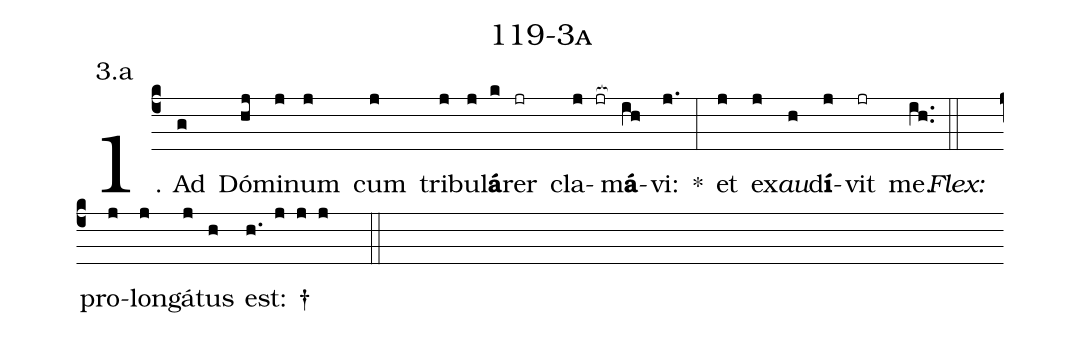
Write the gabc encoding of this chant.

name: 119-3a;
annotation: 3.a;
%%
(c4)1. Ad(g) Dó(hj)mi(j)num(j) cum(j) tri(j)bu(j)l<b>á</b>(k)rer(jr) cla(j jr[ocb:1{])m<b>á</b>(ih[ocb:0}])vi:(j.) *(:) et(j) ex(j)<i>au</i>(h)d<b>í</b>(j)vit(jr) me.(ih..) (::)
<i>Flex:</i>()  pro(j)lon(j)gá(j)tus(h) est: †(h. j j j  ::)
